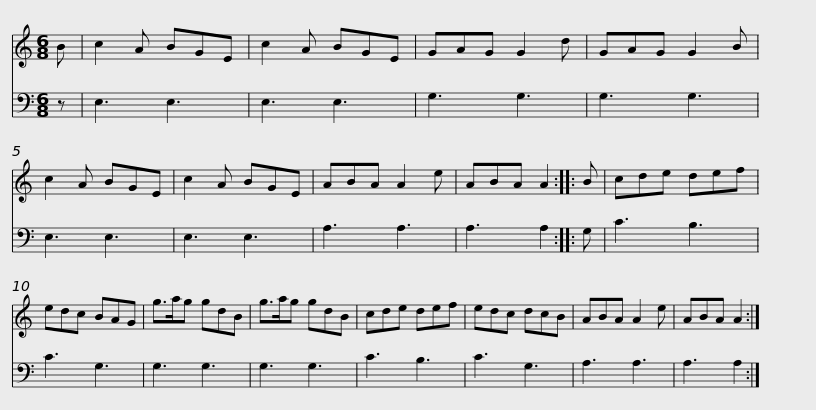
X:1
%%score 1 2
L:1/8
M:6/8
I:linebreak $
K:C
V:1 treble
V:2 bass
V:1
 B | c2 A BGE | c2 A BGE | GAG G2 d | GAG G2 B | %5
 c2 A BGE | c2 A BGE | ABA A2 e | ABA A2 ::$ B | %10
 cde def | edc BAG | g>ag gdB | g>ag gdB | cde def | %15
 edc dcB | ABA A2 e |$ ABA A2 :| %18
V:2
 z | E,3 E,3 | E,3 E,3 | G,3 G,3 | G,3 G,3 | %5
 E,3 E,3 | E,3 E,3 | A,3 A,3 | A,3 A,2 ::$ G, | %10
 C3 B,3 | C3 G,3 | G,3 G,3 | G,3 G,3 | C3 B,3 | %15
 C3 G,3 | A,3 A,3 |$ A,3 A,2 :| %18
